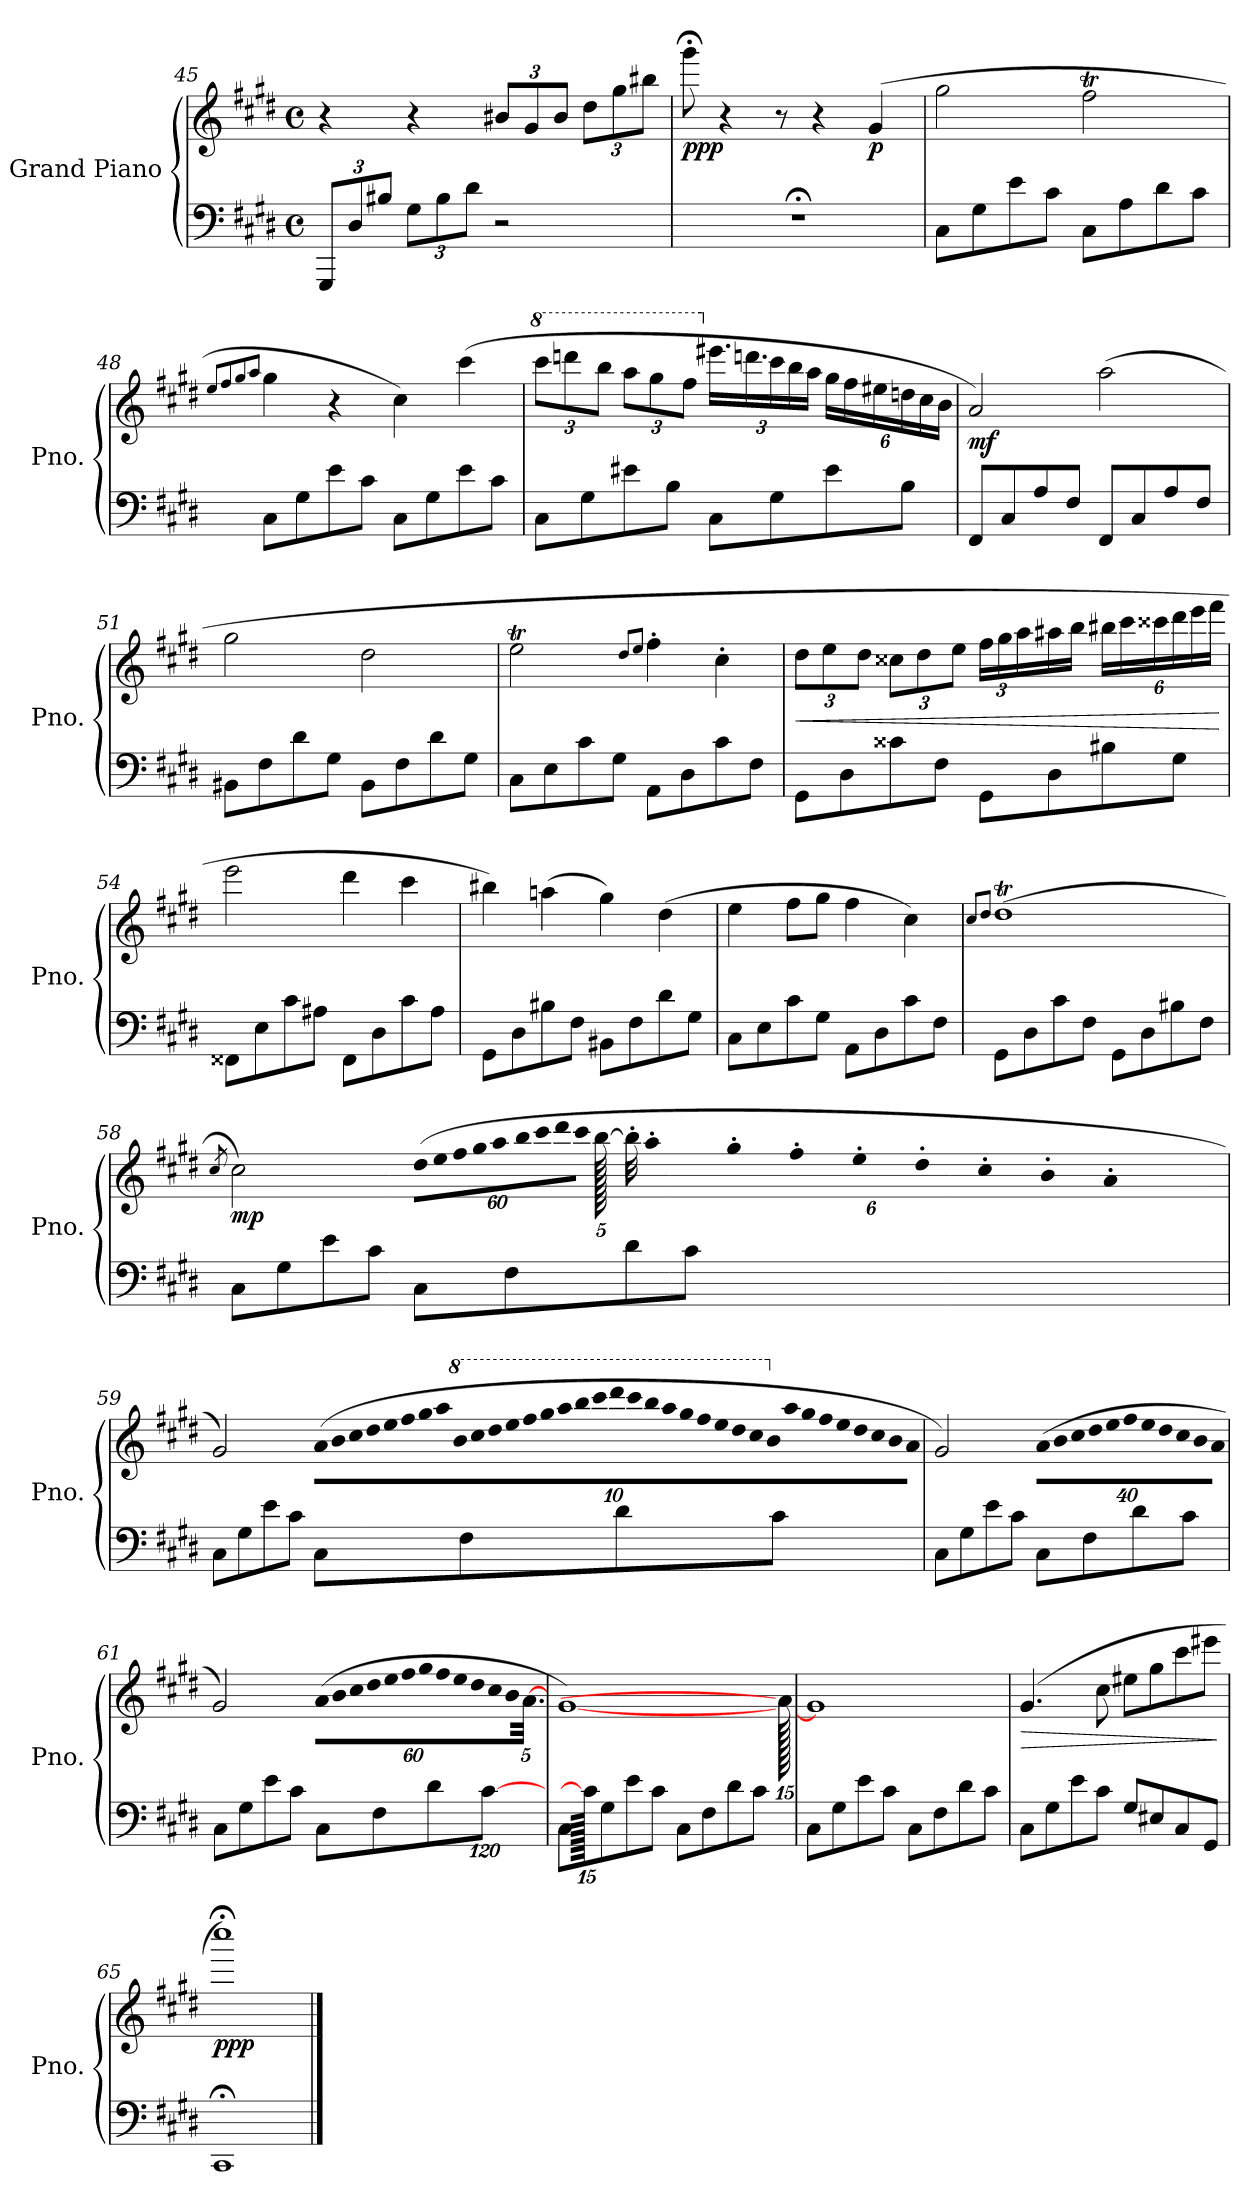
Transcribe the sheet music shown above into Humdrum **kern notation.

**kern	**kern	**dynam
*part1	*part1	*part1
*staff2	*staff1	*staff1/2
*I"Grand Piano	*	*
*I'Pno.	*	*
!!LO:PB:g=z
*clefF4	*clefG2	*
*k[f#c#g#d#]	*k[f#c#g#d#]	*
*M4/4	*M4/4	*
*met(c)	*met(c)	*
*MM56	*MM56	*
*Xbrackettup	*	*
=45	=45	=45
(>12GGG#/L	4r	.
12D#/	.	.
12B#X/J	.	.
12G#\L	4r	.
12B#\	.	.
12d#\J	.	.
*	*Xbrackettup	*
2r	12b#X/L	.
.	12g#/	.
.	12b#/J	.
.	12dd#\L	.
.	12gg#\	.
.	12bb#X\J	.
=46	=46	=46
!	!	!LO:DY:b
1r;<	8ggg#;<\)	ppp
.	4r	.
.	8r	.
.	4r	.
!	!	!LO:DY:b
.	(>4g#/	p
=47	=47	=47
8C#\L	2gg#\	.
8G#\	.	.
8e\	.	.
8c#\J	.	.
8C#\L	2ff#T\	.
8A\	.	.
8d#\	.	.
8c#\J	.	.
=48	=48	=48
.	8qee/L	.
.	8qff#/	.
.	8qgg#/	.
.	8qaa/J	.
8C#\L	4gg#\	.
8G#\	.	.
8e\	4r	.
8c#\J	.	.
8C#\L	4cc#\)	.
8G#\	.	.
8e\	(>4ccc#\	.
8c#\J	.	.
!!LO:LB:g=z
=49	=49	=49
*	*8va	*
8C#\L	12cccc#\L	.
.	12ddddn\	.
8G#\	.	.
.	12bbb\J	.
8e#X\	12aaa\L	.
.	12ggg#\	.
8B\J	.	.
.	12fff#\J	.
*	*X8va	*
8C#\L	24.eee#X\LL	.
.	24.dddn\	.
8G#\	24ccc#\	.
.	24bb\	.
.	24aa\JJ	.
8e#\	24gg#\LL	.
.	24ff#\	.
.	24ee#X\	.
8B\J	24ddn\	.
.	24cc#\	.
.	24b\JJ	.
=50	=50	=50
!	!	!LO:DY:b
8FF#/L	2a/)	mf
8C#/	.	.
8A/	.	.
8F#/J	.	.
8FF#/L	(>2aa\	.
8C#/	.	.
8A/	.	.
8F#/J	.	.
=51	=51	=51
8BB#X\L	2gg#\	.
8F#\	.	.
8d#\	.	.
8G#\J	.	.
8BB#\L	2dd#\	.
8F#\	.	.
8d#\	.	.
8G#\J	.	.
!!LO:LB:g=z
=52	=52	=52
8C#\L	2eeT\	.
8E\	.	.
8c#\	.	.
8G#\J	.	.
.	8qdd#/L	.
.	8qee/J	.
8AA\L	4ff#'\	.
8D#\	.	.
8c#\	4cc#'\	.
8F#\J	.	.
=53	=53	=53
!	!	!LO:HP:b
8GG#\L	12dd#\L	<
.	12ee\	.
8D#\	.	.
.	12dd#\J	.
8c##X\	12cc##X\L	.
.	12dd#\	.
8F#\J	.	.
.	12ee\J	.
8GG#\L	24ff#\LL	.
.	24gg#\	.
.	24aa\	.
8D#\	16aa#X\	.
.	16bb\JJ	.
8B#X\	24bb#X\LL	.
.	24ccc#\	.
.	24ccc##X\	.
8G#\J	24ddd#\	.
.	24eee\	.
.	24fff#\JJ	.
.	.	[
=54	=54	=54
8FF##X\L	2eee\	.
8E\	.	.
8c#\	.	.
8A#X\J	.	.
8FF##\L	4ddd#\	.
8D#\	.	.
8c#\	4ccc#\	.
8A#\J	.	.
!!LO:LB:g=z
=55	=55	=55
8GG#\L	4bb#X\)	.
8D#\	.	.
8B#X\	(>4aan\	.
8F#\J	.	.
8BB#X\L	4gg#\)	.
8F#\	.	.
8d#\	(>4dd#\	.
8G#\J	.	.
=56	=56	=56
8C#\L	4ee\	.
8E\	.	.
8c#\	8ff#\L	.
8G#\J	8gg#\J	.
8AA\L	4ff#\	.
8D#\	.	.
8c#\	4cc#\)	.
8F#\J	.	.
=57	=57	=57
.	8qcc#/L	.
.	8qdd#/J	.
8GG#\L	(>1dd#t	.
8D#\	.	.
8c#\	.	.
8F#\J	.	.
8GG#\L	.	.
8D#\	.	.
8B#X\	.	.
8F#\J	.	.
!!LO:LB:g=z
=58	=58	=58
.	8qcc#/	.
!	!	!LO:DY:b
8C#\L	2cc#\)	mp
8G#\	.	.
8e\	.	.
8c#\J	.	.
!	!LO:N:vis=32	!
8C#\L	(>1920%53dd#\LLL	.
!	!LO:N:vis=32	!
.	1920%53ee\	.
!	!LO:N:vis=32	!
.	1920%53ff#\	.
!	!LO:N:vis=32	!
.	1920%53gg#\	.
!	!LO:N:vis=32	!
.	1920%53aa\	.
8F#\	.	.
!	!LO:N:vis=32	!
.	1920%53bb\	.
!	!LO:N:vis=32	!
.	1920%53ccc#\	.
!	!LO:N:vis=32	!
.	1920%53ddd#\	.
!	!LO:N:vis=32	!
.	1920%53ccc#\JJJ	.
.	[640bb\LLL	.
8d#\	192%5bb'\LLL]	.
!	!LO:N:vis=32	!
.	1920%53aa'\	.
!	!LO:N:vis=32	!
.	1920%53gg#'\	.
!	!LO:N:vis=32	!
.	1920%53ff#'\	.
!	!LO:N:vis=32	!
.	1920%53ee'\	.
8c#\J	.	.
!	!LO:N:vis=32	!
.	1920%53dd#'\	.
!	!LO:N:vis=32	!
.	1920%53cc#'\	.
!	!LO:N:vis=32	!
.	1920%53b'\	.
!	!LO:N:vis=32	!
.	1920%53a'\JJJ	.
.	320ryy	.
!!LO:PB:g=z
=59	=59	=59
8C#\L	2g#/)	.
8G#\	.	.
8e\	.	.
8c#\J	.	.
!	!LO:N:vis=16	!
8C#\L	(>640%9a\LL	.
!	!LO:N:vis=16	!
.	640%9b\	.
!	!LO:N:vis=16	!
.	640%9cc#\	.
!	!LO:N:vis=16	!
.	640%9dd#\	.
!	!LO:N:vis=16	!
.	640%9ee\	.
!	!LO:N:vis=16	!
.	640%9ff#\	.
!	!LO:N:vis=16	!
.	640%9gg#\	.
!	!LO:N:vis=16	!
.	640%9aa\	.
*	*8va	*
!	!LO:N:vis=16	!
.	640%9bb\	.
8F#\	.	.
!	!LO:N:vis=16	!
.	640%9ccc#\	.
!	!LO:N:vis=16	!
.	640%9ddd#\	.
!	!LO:N:vis=16	!
.	640%9eee\	.
!	!LO:N:vis=16	!
.	640%9fff#\	.
!	!LO:N:vis=16	!
.	640%9ggg#\	.
!	!LO:N:vis=16	!
.	640%9aaa\	.
!	!LO:N:vis=16	!
.	640%9bbb\	.
!	!LO:N:vis=16	!
.	640%9cccc#\	.
!	!LO:N:vis=16	!
.	640%9dddd#\	.
8d#\	.	.
!	!LO:N:vis=16	!
.	640%9cccc#\	.
!	!LO:N:vis=16	!
.	640%9bbb\	.
!	!LO:N:vis=16	!
.	640%9aaa\	.
!	!LO:N:vis=16	!
.	640%9ggg#\	.
!	!LO:N:vis=16	!
.	640%9fff#\	.
!	!LO:N:vis=16	!
.	640%9eee\	.
!	!LO:N:vis=16	!
.	640%9ddd#\	.
!	!LO:N:vis=16	!
.	640%9ccc#\	.
*	*X8va	*
!	!LO:N:vis=16	!
.	640%9b\	.
8c#\J	.	.
!	!LO:N:vis=16	!
.	640%9aa\	.
!	!LO:N:vis=16	!
.	640%9gg#\	.
!	!LO:N:vis=16	!
.	640%9ff#\	.
!	!LO:N:vis=16	!
.	640%9ee\	.
!	!LO:N:vis=16	!
.	640%9dd#\	.
!	!LO:N:vis=16	!
.	640%9cc#\	.
!	!LO:N:vis=16	!
.	640%9b\	.
!	!LO:N:vis=16	!
.	640%9a\JJ	.
.	128ryy	.
!!LO:LB:g=z
=60	=60	=60
8C#\L	2g#/)	.
8G#\	.	.
8e\	.	.
8c#\J	.	.
!	!LO:N:vis=8	!
8C#\L	(>640%29a\L	.
!	!LO:N:vis=8	!
.	640%29b\	.
!	!LO:N:vis=8	!
.	640%29cc#\	.
8F#\	.	.
!	!LO:N:vis=8	!
.	640%29dd#\	.
!	!LO:N:vis=8	!
.	640%29ee\	.
!	!LO:N:vis=8	!
.	640%29ff#\	.
8d#\	.	.
!	!LO:N:vis=8	!
.	640%29ee\	.
!	!LO:N:vis=8	!
.	640%29dd#\	.
!	!LO:N:vis=8	!
.	640%29cc#\	.
8c#\J	.	.
!	!LO:N:vis=8	!
.	640%29b\	.
!	!LO:N:vis=8	!
.	640%29a\J	.
.	640ryy	.
=61	=61	=61
960ryy	2g#/)	.
8C#\L	.	.
8G#\	.	.
8e\	.	.
8c#\J	.	.
!	!LO:N:vis=8	!
.	(>960%37a\L	.
8C#\L	.	.
!	!LO:N:vis=8	!
.	960%37b\	.
!	!LO:N:vis=8	!
.	960%37cc#\	.
!	!LO:N:vis=8	!
.	960%37dd#\	.
8F#\	.	.
!	!LO:N:vis=8	!
.	960%37ee\	.
!	!LO:N:vis=8	!
.	960%37ff#\	.
!	!LO:N:vis=8	!
.	960%37gg#\	.
8d#\	.	.
!	!LO:N:vis=8	!
.	960%37ff#\	.
!	!LO:N:vis=8	!
.	960%37ee\	.
!	!LO:N:vis=8	!
.	960%37dd#\	.
[960%119c#\J	.	.
!	!LO:N:vis=8	!
.	960%37cc#\	.
!	!LO:N:vis=8	!
.	960%37b\	.
.	[40.a\J	.
!!LO:LB:g=z
=62	=62	=62
8C#\L	[1g#)	.
960c#\]	.	.
8G#\	.	.
8e\	.	.
8c#\J	.	.
8C#\L	.	.
8F#\	.	.
8d#\	.	.
8c#\J	.	.
.	960a\]	.
=63	=63	=63
8C#\L	1g#]	.
8G#\	.	.
8e\	.	.
8c#\J	.	.
8C#\L	.	.
8F#\	.	.
8d#\	.	.
8c#\J	.	.
=64	=64	=64
!	!	!LO:HP:b
8C#\L	(>4.g#/	>
8G#\	.	.
8e\	.	.
8c#\J	8cc#\	.
8G#/L	8ee#X\L	.
8E#X/	8gg#\	.
8C#/	8ccc#\	.
8GG#/J	8eee#X\J	.
.	.	]
=65	=65	=65
!	!	!LO:DY:b
1CC#;<	1cccc#;<)	ppp
==	==	==
*-	*-	*-
